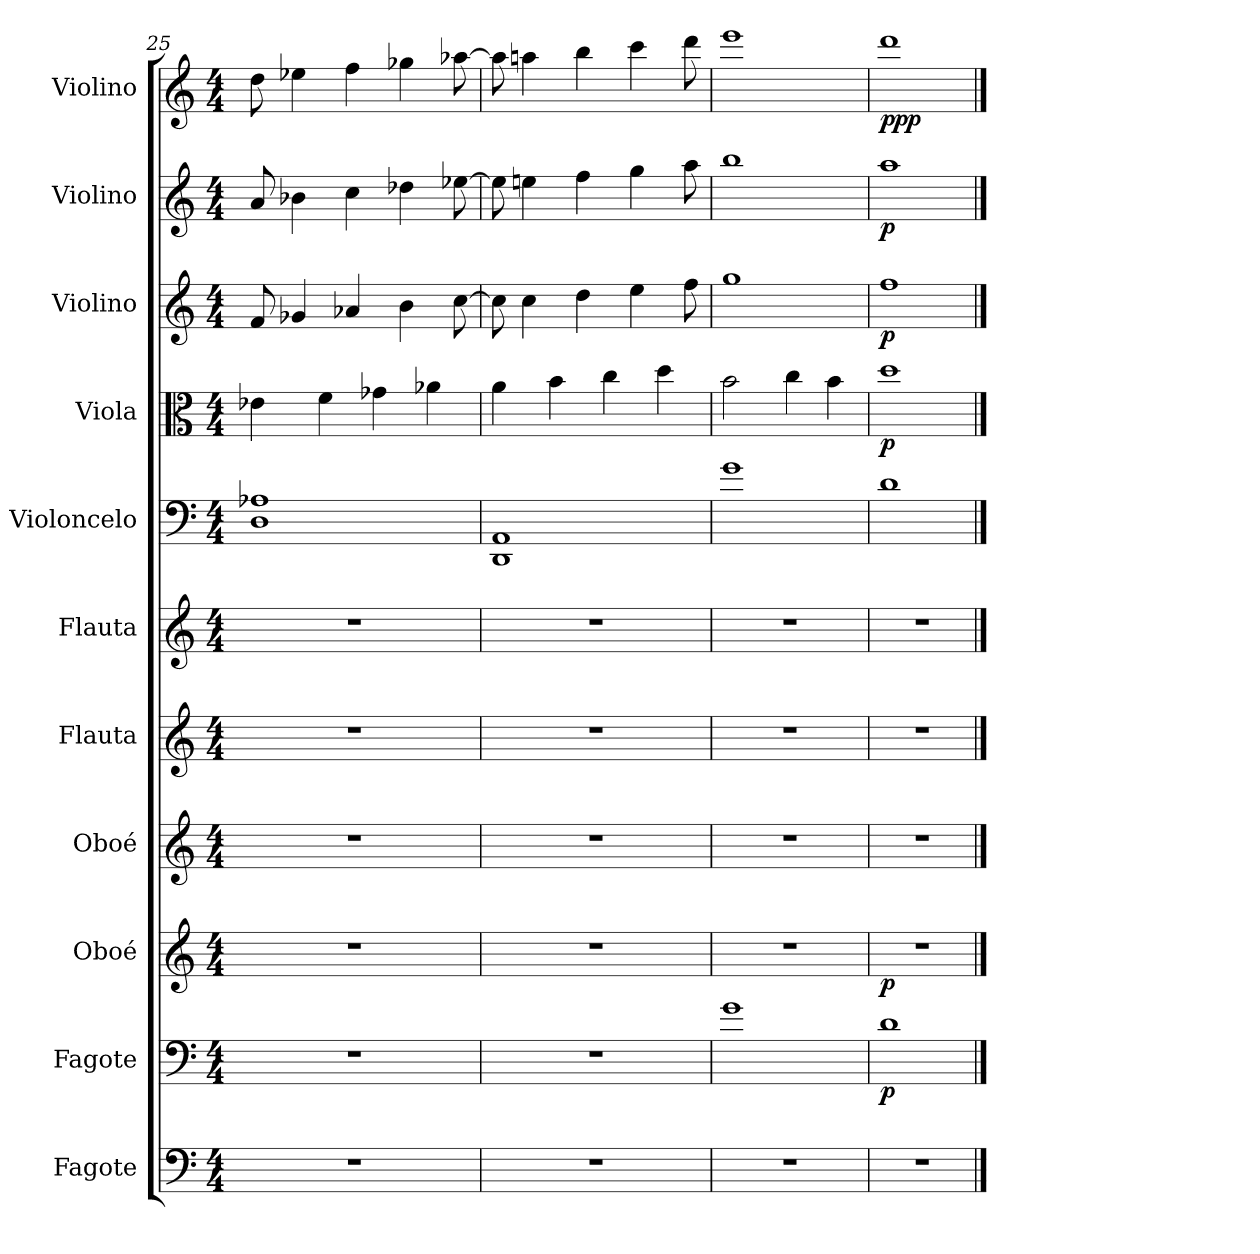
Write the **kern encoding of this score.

**kern	**kern	**dynam	**kern	**dynam	**kern	**kern	**kern	**kern	**kern	**dynam	**kern	**dynam	**kern	**dynam	**kern	**dynam
*part11	*part10	*part10	*part9	*part9	*part8	*part7	*part6	*part5	*part4	*part4	*part3	*part3	*part2	*part2	*part1	*part1
*staff11	*staff10	*staff10	*staff9	*staff9	*staff8	*staff7	*staff6	*staff5	*staff4	*staff4	*staff3	*staff3	*staff2	*staff2	*staff1	*staff1
*I"Fagote	*I"Fagote	*	*I"Oboé	*	*I"Oboé	*I"Flauta	*I"Flauta	*I"Violoncelo	*I"Viola	*	*I"Violino	*	*I"Violino	*	*I"Violino	*
*I'Fgt	*I'Fgt	*	*I'Ob.	*	*I'Ob.	*I'Fl.	*I'Fl.	*I'Vc.	*I'Vla	*	*I'Vln.	*	*I'Vln.	*	*I'Vln.	*
*clefF4	*clefF4	*	*clefG2	*	*clefG2	*clefG2	*clefG2	*clefF4	*clefC3	*	*clefG2	*	*clefG2	*	*clefG2	*
*k[]	*k[]	*	*k[]	*	*k[]	*k[]	*k[]	*k[]	*k[]	*	*k[]	*	*k[]	*	*k[]	*
*M4/4	*M4/4	*	*M4/4	*	*M4/4	*M4/4	*M4/4	*M4/4	*M4/4	*	*M4/4	*	*M4/4	*	*M4/4	*
=25	=25	=25	=25	=25	=25	=25	=25	=25	=25	=25	=25	=25	=25	=25	=25	=25
1r	1r	.	1r	.	1r	1r	1r	1D 1A-X	4e-X\	.	8f/	.	8a/	.	8dd\	.
.	.	.	.	.	.	.	.	.	.	.	4g-X/	.	4b-X\	.	4ee-X\	.
.	.	.	.	.	.	.	.	.	4f\	.	.	.	.	.	.	.
.	.	.	.	.	.	.	.	.	.	.	4a-X/	.	4cc\	.	4ff\	.
.	.	.	.	.	.	.	.	.	4g-X\	.	.	.	.	.	.	.
.	.	.	.	.	.	.	.	.	.	.	4b\	.	4dd-X\	.	4gg-X\	.
.	.	.	.	.	.	.	.	.	4a-X\	.	.	.	.	.	.	.
.	.	.	.	.	.	.	.	.	.	.	[8cc\	.	[8ee-X\	.	[8aa-X\	.
=26	=26	=26	=26	=26	=26	=26	=26	=26	=26	=26	=26	=26	=26	=26	=26	=26
1r	1r	.	1r	.	1r	1r	1r	1DD 1AA	4a\	.	8cc\]	.	8ee-\]	.	8aa-\]	.
.	.	.	.	.	.	.	.	.	.	.	4cc\	.	4een\	.	4aan\	.
.	.	.	.	.	.	.	.	.	4b\	.	.	.	.	.	.	.
.	.	.	.	.	.	.	.	.	.	.	4dd\	.	4ff\	.	4bb\	.
.	.	.	.	.	.	.	.	.	4cc\	.	.	.	.	.	.	.
.	.	.	.	.	.	.	.	.	.	.	4ee\	.	4gg\	.	4ccc\	.
.	.	.	.	.	.	.	.	.	4dd\	.	.	.	.	.	.	.
.	.	.	.	.	.	.	.	.	.	.	8ff\	.	8aa\	.	8ddd\	.
!!LO:PB:g=z
=27	=27	=27	=27	=27	=27	=27	=27	=27	=27	=27	=27	=27	=27	=27	=27	=27
1r	1g	.	1r	.	1r	1r	1r	1g	2b\	.	1gg	.	1bb	.	1eee	.
.	.	.	.	.	.	.	.	.	4cc\	.	.	.	.	.	.	.
.	.	.	.	.	.	.	.	.	4b\	.	.	.	.	.	.	.
=28	=28	=28	=28	=28	=28	=28	=28	=28	=28	=28	=28	=28	=28	=28	=28	=28
!	!	!LO:DY:b	!	!LO:DY:b	!	!	!	!	!	!LO:DY:b	!	!LO:DY:b	!	!LO:DY:b	!	!LO:DY:b
!	!	!	!	!	!	!	!	!	!	!	!	!	!	!	!	!LO:DY:n=1:b
!	!	!	!	!	!	!	!	!	!	!	!	!	!	!	!	!LO:DY:n=2:b
1r	1d	p	1r	p	1r	1r	1r	1d	1dd	p	1ff	p	1aa	p	1ddd	p p p
==	==	==	==	==	==	==	==	==	==	==	==	==	==	==	==	==
*-	*-	*-	*-	*-	*-	*-	*-	*-	*-	*-	*-	*-	*-	*-	*-	*-
